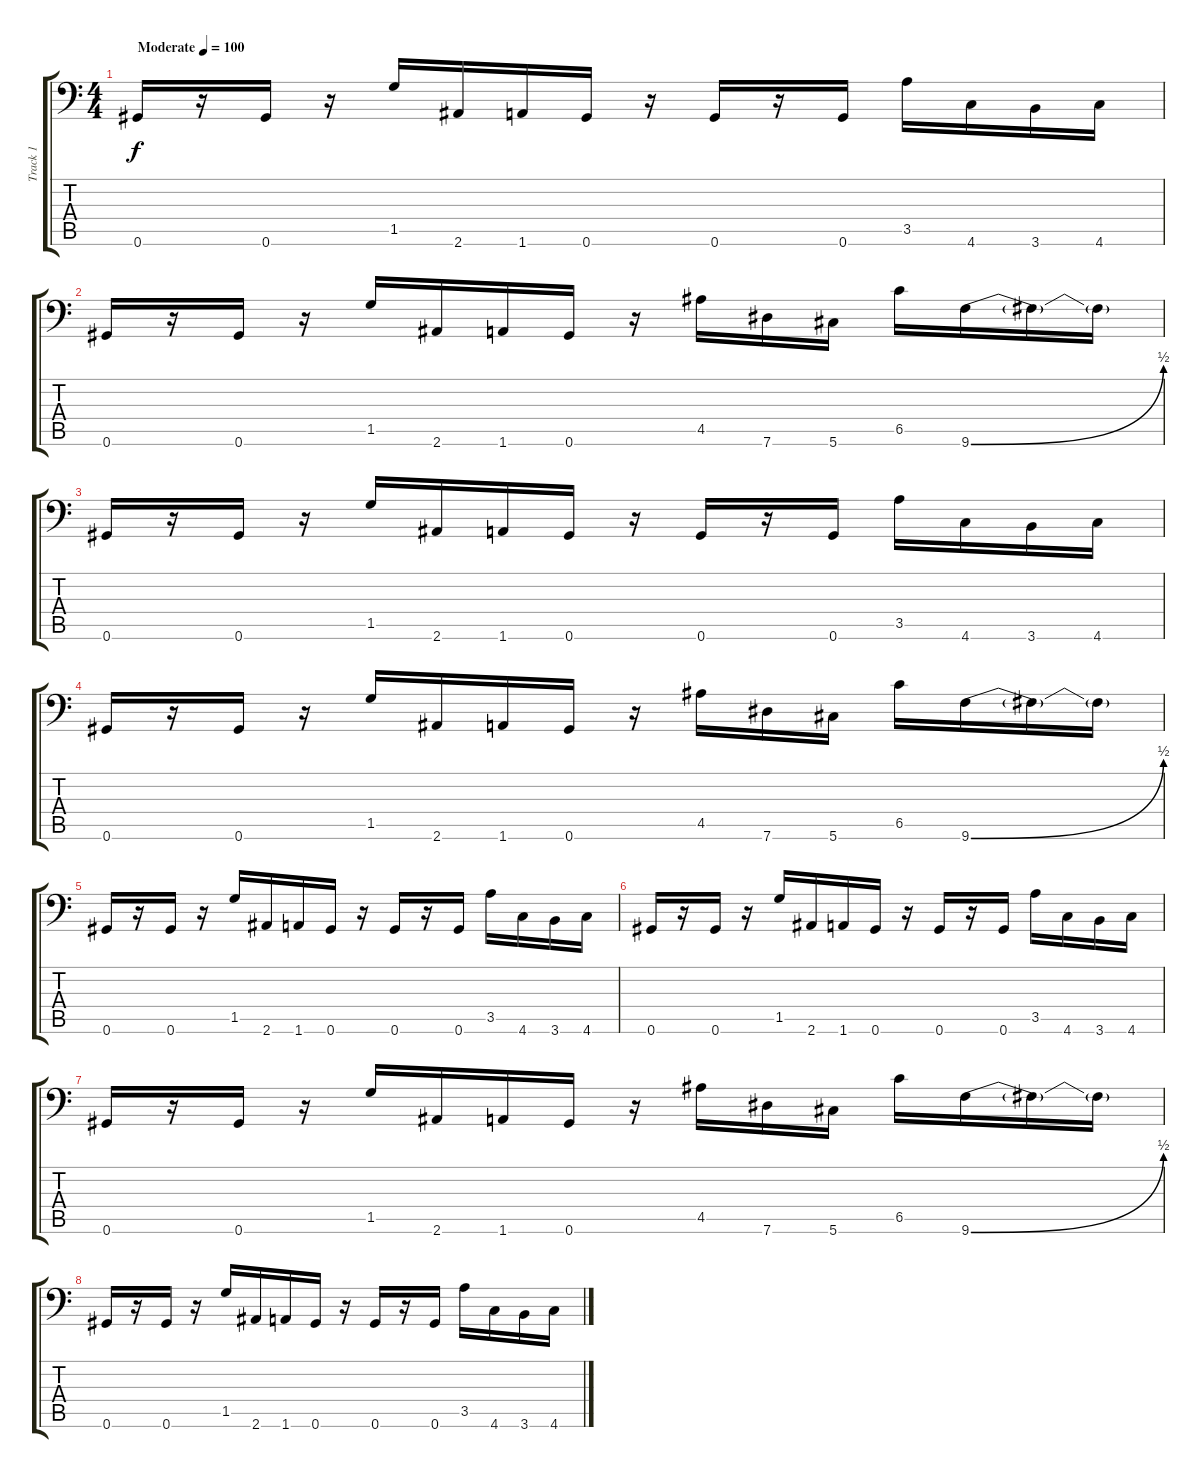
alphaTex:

\track ("Track 1" "Track 1") {instrument distortionguitar}
\staff {score tabs}
\tuning (Db4 Ab3 E3 B2 Gb2 Ab1) {hide}
\ts (4 4)
\tempo (100 "Moderate")
\clef f4
\ks c
0.6.16{dy f instrument distortionguitar} r.16 0.6.16 r.16 1.5.16 2.6.16 1.6.16 0.6.16 r.16 0.6.16 r.16 0.6.16 3.5.16 4.6.16 3.6.16 4.6.16 |
0.6.16 r.16 0.6.16 r.16 1.5.16 2.6.16 1.6.16 0.6.16 r.16 4.5.16 7.6.16 5.6.16 6.5.16 9.6{be (bend 0 0 60 2)}.16 9.6{t}.16 9.6{t}.16 |
0.6.16 r.16 0.6.16 r.16 1.5.16 2.6.16 1.6.16 0.6.16 r.16 0.6.16 r.16 0.6.16 3.5.16 4.6.16 3.6.16 4.6.16 |
0.6.16 r.16 0.6.16 r.16 1.5.16 2.6.16 1.6.16 0.6.16 r.16 4.5.16 7.6.16 5.6.16 6.5.16 9.6{be (bend 0 0 60 2)}.16 9.6{t}.16 9.6{t}.16 |
0.6.16 r.16 0.6.16 r.16 1.5.16 2.6.16 1.6.16 0.6.16 r.16 0.6.16 r.16 0.6.16 3.5.16 4.6.16 3.6.16 4.6.16 |
0.6.16 r.16 0.6.16 r.16 1.5.16 2.6.16 1.6.16 0.6.16 r.16 0.6.16 r.16 0.6.16 3.5.16 4.6.16 3.6.16 4.6.16 |
0.6.16 r.16 0.6.16 r.16 1.5.16 2.6.16 1.6.16 0.6.16 r.16 4.5.16 7.6.16 5.6.16 6.5.16 9.6{be (bend 0 0 60 2)}.16 9.6{t}.16 9.6{t}.16 |
0.6.16 r.16 0.6.16 r.16 1.5.16 2.6.16 1.6.16 0.6.16 r.16 0.6.16 r.16 0.6.16 3.5.16 4.6.16 3.6.16 4.6.16
